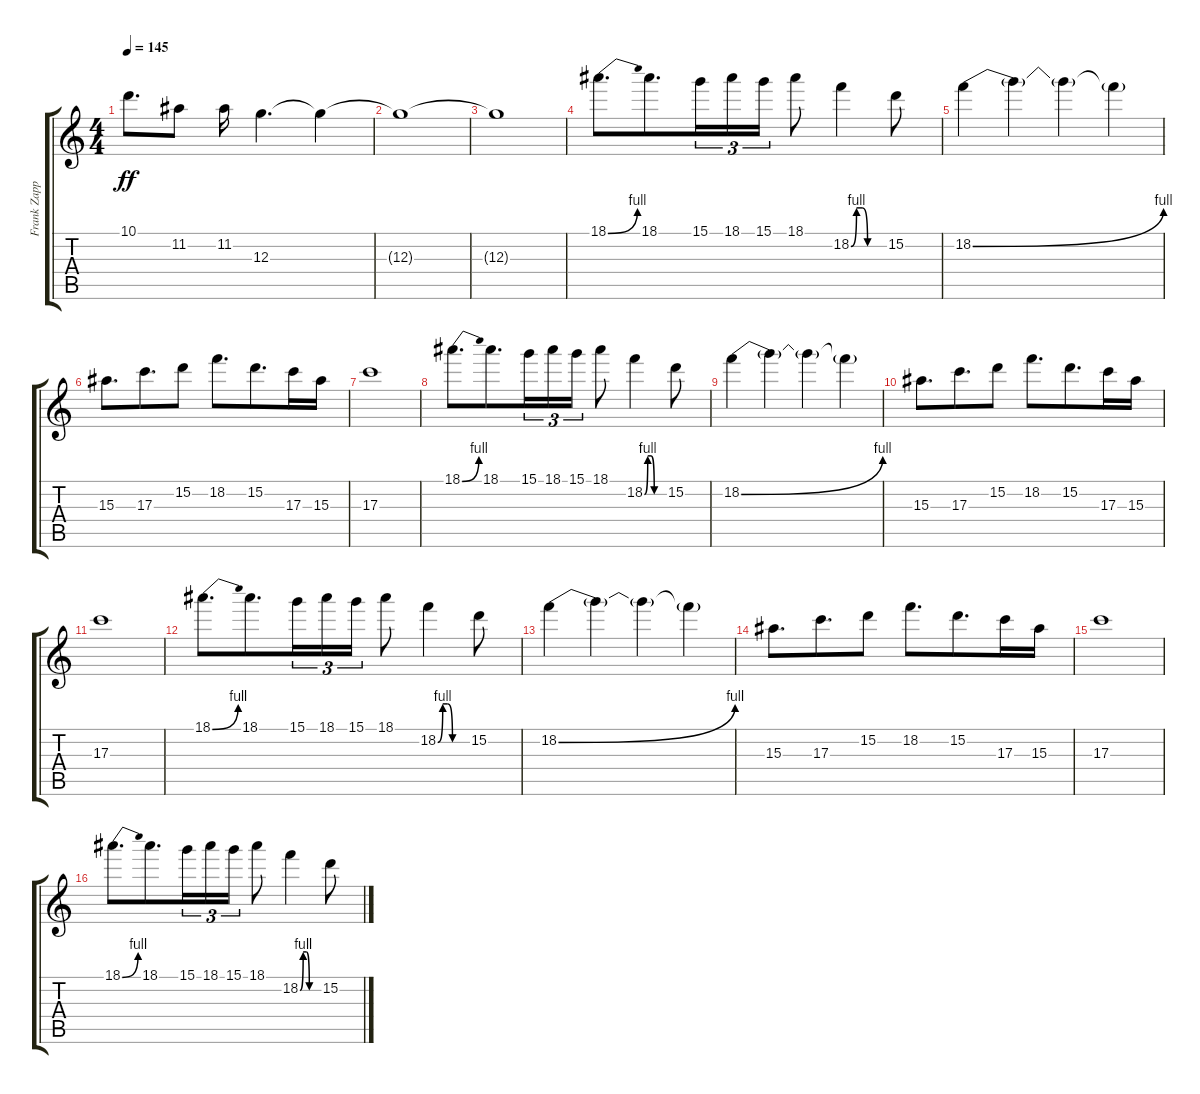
\track ("Frank Zappa" "Frank Zapp") {instrument overdrivenguitar}
\staff {score tabs}
\tuning (E4 B3 G3 D3 A2 E2) {hide}
\ts (4 4)
\tempo 145
\clef g2
\ks c
10.1.8{d dy ff} 11.2.8 11.2.16 12.3.4{d} 12.3{t}.4 |
12.3{t}.1 |
12.3{t}.1 |
18.1{be (bend 0 0 60 4)}.8{d} 18.1.8{d beam merge} 15.1.16{tu (3 2)} 18.1.16{tu (3 2)} 15.1.16{tu (3 2)} 18.1.8 18.2{be (custom 0 0 10 4 20 4 30 0 60 0)}.4 15.2.8 |
18.2{be (bend 0 0 60 4)}.4{beam merge} 18.2{t}.4 18.2{t}.4{beam merge} 18.2{t}.4 |
15.3.8{d} 17.3.8{d beam merge} 15.2.8 18.2.8{d} 15.2.8{d beam merge} 17.3.16 15.3.16 |
17.3.1 |
18.1{be (bend 0 0 60 4)}.8{d} 18.1.8{d beam merge} 15.1.16{tu (3 2)} 18.1.16{tu (3 2)} 15.1.16{tu (3 2)} 18.1.8 18.2{be (custom 0 0 10 4 20 4 30 0 60 0)}.4 15.2.8 |
18.2{be (bend 0 0 60 4)}.4{beam merge} 18.2{t}.4 18.2{t}.4{beam merge} 18.2{t}.4 |
15.3.8{d} 17.3.8{d beam merge} 15.2.8 18.2.8{d} 15.2.8{d beam merge} 17.3.16 15.3.16 |
17.3.1 |
18.1{be (bend 0 0 60 4)}.8{d} 18.1.8{d beam merge} 15.1.16{tu (3 2)} 18.1.16{tu (3 2)} 15.1.16{tu (3 2)} 18.1.8 18.2{be (custom 0 0 10 4 20 4 30 0 60 0)}.4 15.2.8 |
18.2{be (bend 0 0 60 4)}.4{beam merge} 18.2{t}.4 18.2{t}.4{beam merge} 18.2{t}.4 |
15.3.8{d} 17.3.8{d beam merge} 15.2.8 18.2.8{d} 15.2.8{d beam merge} 17.3.16 15.3.16 |
17.3.1 |
18.1{be (bend 0 0 60 4)}.8{d} 18.1.8{d beam merge} 15.1.16{tu (3 2)} 18.1.16{tu (3 2)} 15.1.16{tu (3 2)} 18.1.8 18.2{be (custom 0 0 10 4 20 4 30 0 60 0)}.4 15.2.8
